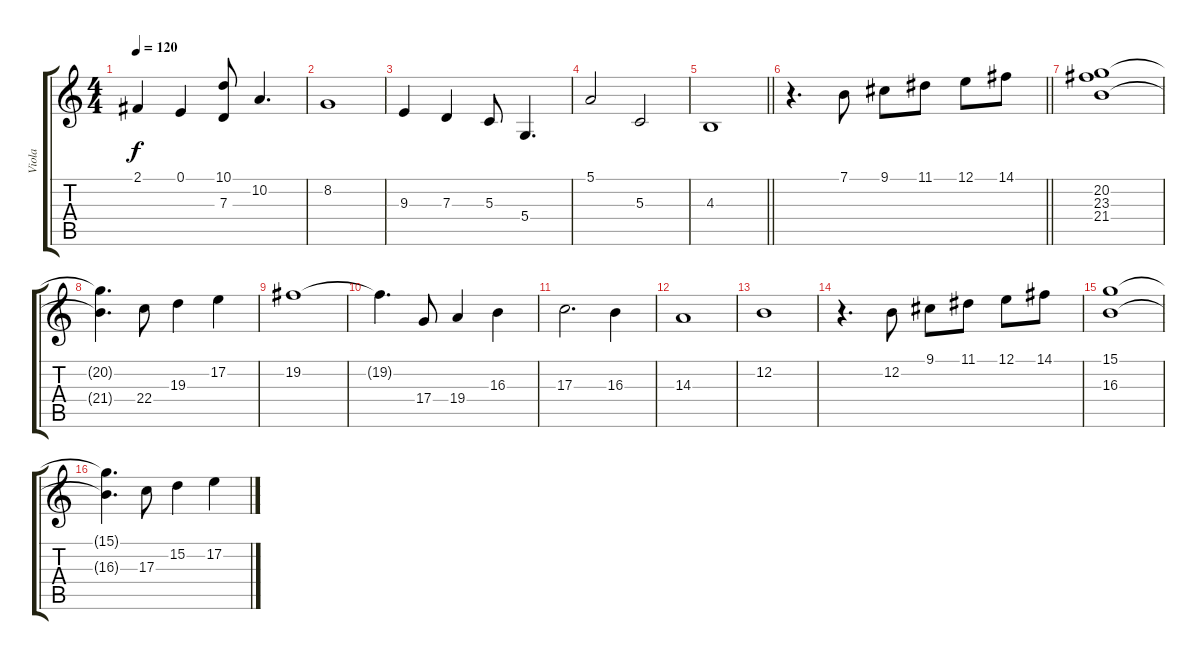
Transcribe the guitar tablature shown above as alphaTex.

\track ("Viola" "Viola") {instrument violin}
\staff {score tabs}
\tuning (E4 B3 G3 D3 A2 E2) {hide}
\ts (4 4)
\tempo 120
\clef g2
\ks c
2.1.4{dy f} 0.1.4 (10.1 7.3).8 10.2.4{d} |
8.2.1 |
9.3.4 7.3.4 5.3.8 5.4.4{d} |
5.1.2 5.3.2 |
\barLineRight lightlight
4.3.1 |
\barLineRight lightlight
r.4{d} 7.1.8 9.1.8 11.1.8 12.1.8 14.1.8 |
(20.2 23.3 21.4).1 |
(20.2{t} 21.4{t}).4{d} 22.4.8 19.3.4 17.2.4 |
19.2.1 |
19.2{t}.4{d} 17.4.8 19.4.4 16.3.4 |
17.3.2{d} 16.3.4 |
14.3.1 |
12.2.1 |
r.4{d} 12.2.8 9.1.8 11.1.8 12.1.8 14.1.8 |
(15.1 16.3).1 |
(15.1{t} 16.3{t}).4{d} 17.3.8 15.2.4 17.2.4
